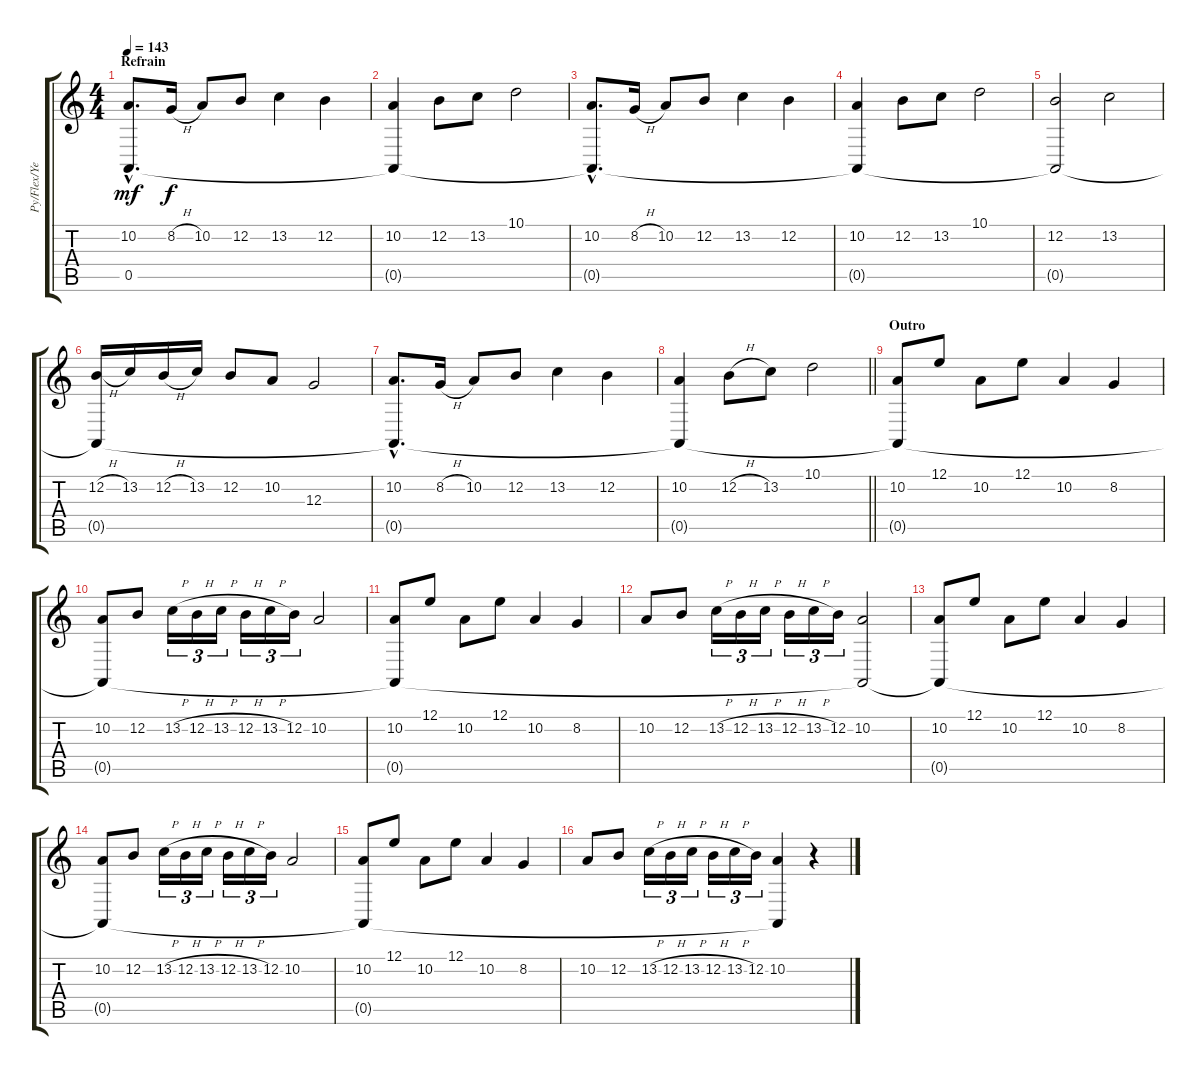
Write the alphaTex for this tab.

\track ("Py/Flex/Yellow" "Py/Flex/Ye") {instrument bagpipe}
\staff {score tabs}
\tuning (E4 B3 G3 D3 A2 E2) {hide}
\ts (4 4)
\section ("" "Refrain")
\tempo 143
\clef g2
\ks c
(10.2{hac} 0.5{hac}).8{d dy mf} 8.2{h}.16{dy f} 10.2.8 12.2.8 13.2.4 12.2.4 |
(10.2 0.5{t}).4 12.2.8 13.2.8 10.1.2 |
(10.2{hac} 0.5{hac t}).8{d} 8.2{h}.16 10.2.8 12.2.8 13.2.4 12.2.4 |
(10.2 0.5{t}).4 12.2.8 13.2.8 10.1.2 |
(12.2 0.5{t}).2 13.2.2 |
(12.2{h} 0.5{t}).16 13.2.16 12.2{h}.16 13.2.16 12.2.8 10.2.8 12.3.2 |
(10.2{hac} 0.5{hac t}).8{d} 8.2{h}.16 10.2.8 12.2.8 13.2.4 12.2.4 |
\barLineRight lightlight
(10.2 0.5{t}).4 12.2{h}.8 13.2.8 10.1.2 |
\section ("" "Outro")
(10.2 0.5{t}).8 12.1.8 10.2.8 12.1.8 10.2.4 8.2.4 |
(10.2 0.5{t}).8 12.2.8 13.2{h}.16{tu (3 2)} 12.2{h}.16{tu (3 2)} 13.2{h}.16{tu (3 2)} 12.2{h}.16{tu (3 2)} 13.2{h}.16{tu (3 2)} 12.2.16{tu (3 2)} 10.2.2 |
(10.2 0.5{t}).8 12.1.8 10.2.8 12.1.8 10.2.4 8.2.4 |
10.2.8 12.2.8 13.2{h}.16{tu (3 2)} 12.2{h}.16{tu (3 2)} 13.2{h}.16{tu (3 2)} 12.2{h}.16{tu (3 2)} 13.2{h}.16{tu (3 2)} 12.2.16{tu (3 2)} (10.2 0.5{t}).2 |
(10.2 0.5{t}).8 12.1.8 10.2.8 12.1.8 10.2.4 8.2.4 |
(10.2 0.5{t}).8 12.2.8 13.2{h}.16{tu (3 2)} 12.2{h}.16{tu (3 2)} 13.2{h}.16{tu (3 2)} 12.2{h}.16{tu (3 2)} 13.2{h}.16{tu (3 2)} 12.2.16{tu (3 2)} 10.2.2 |
(10.2 0.5{t}).8 12.1.8 10.2.8 12.1.8 10.2.4 8.2.4 |
10.2.8 12.2.8 13.2{h}.16{tu (3 2)} 12.2{h}.16{tu (3 2)} 13.2{h}.16{tu (3 2)} 12.2{h}.16{tu (3 2)} 13.2{h}.16{tu (3 2)} 12.2.16{tu (3 2)} (10.2 0.5{t}).4 r.4
